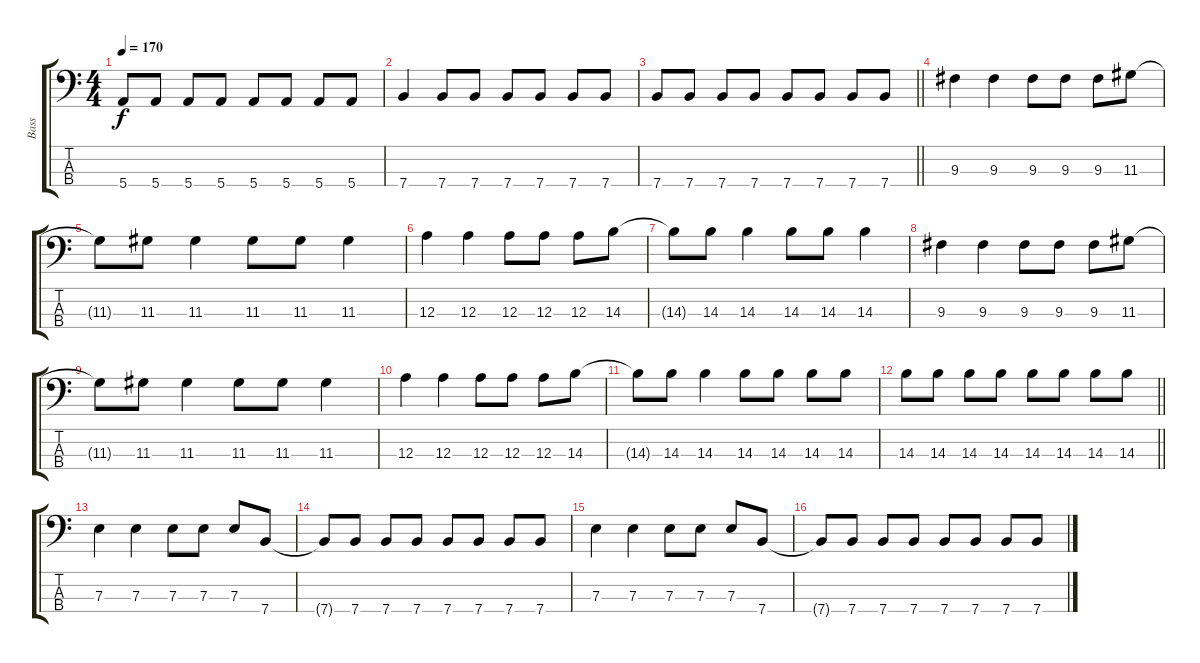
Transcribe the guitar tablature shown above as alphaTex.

\track ("Bass" "Bass") {instrument electricbasspick}
\staff {score tabs}
\tuning (G2 D2 A1 E1) {hide}
\ts (4 4)
\tempo 170
\clef f4
\ks c
5.4.8{dy f} 5.4.8 5.4.8 5.4.8 5.4.8 5.4.8 5.4.8 5.4.8 |
7.4.4 7.4.8 7.4.8 7.4.8 7.4.8 7.4.8 7.4.8 |
\barLineRight lightlight
7.4.8 7.4.8 7.4.8 7.4.8 7.4.8 7.4.8 7.4.8 7.4.8 |
9.3.4 9.3.4 9.3.8 9.3.8 9.3.8 11.3.8 |
11.3{t}.8 11.3.8 11.3.4 11.3.8 11.3.8 11.3.4 |
12.3.4 12.3.4 12.3.8 12.3.8 12.3.8 14.3.8 |
14.3{t}.8 14.3.8 14.3.4 14.3.8 14.3.8 14.3.4 |
9.3.4 9.3.4 9.3.8 9.3.8 9.3.8 11.3.8 |
11.3{t}.8 11.3.8 11.3.4 11.3.8 11.3.8 11.3.4 |
12.3.4 12.3.4 12.3.8 12.3.8 12.3.8 14.3.8 |
14.3{t}.8 14.3.8 14.3.4 14.3.8 14.3.8 14.3.8 14.3.8 |
\barLineRight lightlight
14.3.8 14.3.8 14.3.8 14.3.8 14.3.8 14.3.8 14.3.8 14.3.8 |
7.3.4 7.3.4 7.3.8 7.3.8 7.3.8 7.4.8 |
7.4{t}.8 7.4.8 7.4.8 7.4.8 7.4.8 7.4.8 7.4.8 7.4.8 |
7.3.4 7.3.4 7.3.8 7.3.8 7.3.8 7.4.8 |
7.4{t}.8 7.4.8 7.4.8 7.4.8 7.4.8 7.4.8 7.4.8 7.4.8
